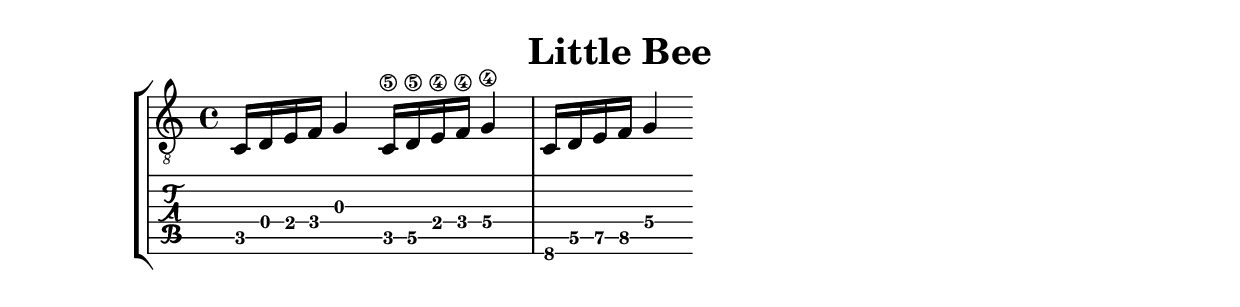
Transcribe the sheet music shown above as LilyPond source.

\version "2.20.0"  % necessary for upgrading to future LilyPond versions.

\header{
  title = "Little Bee"
}




% Piano+Guitar 
  
%\layout { \omit Voice.StringNumber }
\new StaffGroup <<
   \new Staff \relative {
     \clef "treble_8"
     \time 4/4
     c16 d e f g4
     c,16\5 d\5 e\4 f\4 g4\4
     c,16 d e f g4
   }
   \new TabStaff \relative {
     c16 d e f g4
     c,16\5 d\5 e\4 f\4 g4\4
     \set TabStaff.minimumFret = #5
     \set TabStaff.restrainOpenStrings = ##t
     c,16 d e f g4
   }
>>


%{
% Two staves
<<
  \new Staff \relative{ \clef "treble"
              \key c \major
              \time 4/4
              \tempo "Andante" 4 = 120
               g' e <e c>2| f4 d d2| c4( d e f)|g g g2 \bar "|." }

  \new Staff \relative { \clef "bass" \key c \major \time 4/4
               c1|g|c|c \bar "|." }
>>
%}

% Fretted strings
%{
\new TabStaff \relative {
  a,8 a' <c e> a
  d,8 a' <d f> a
}
%}






%{
%Single staff, multiple voices
<<
\relative { c'' d e}
\\
\relative { c' d e}
>>
%}

